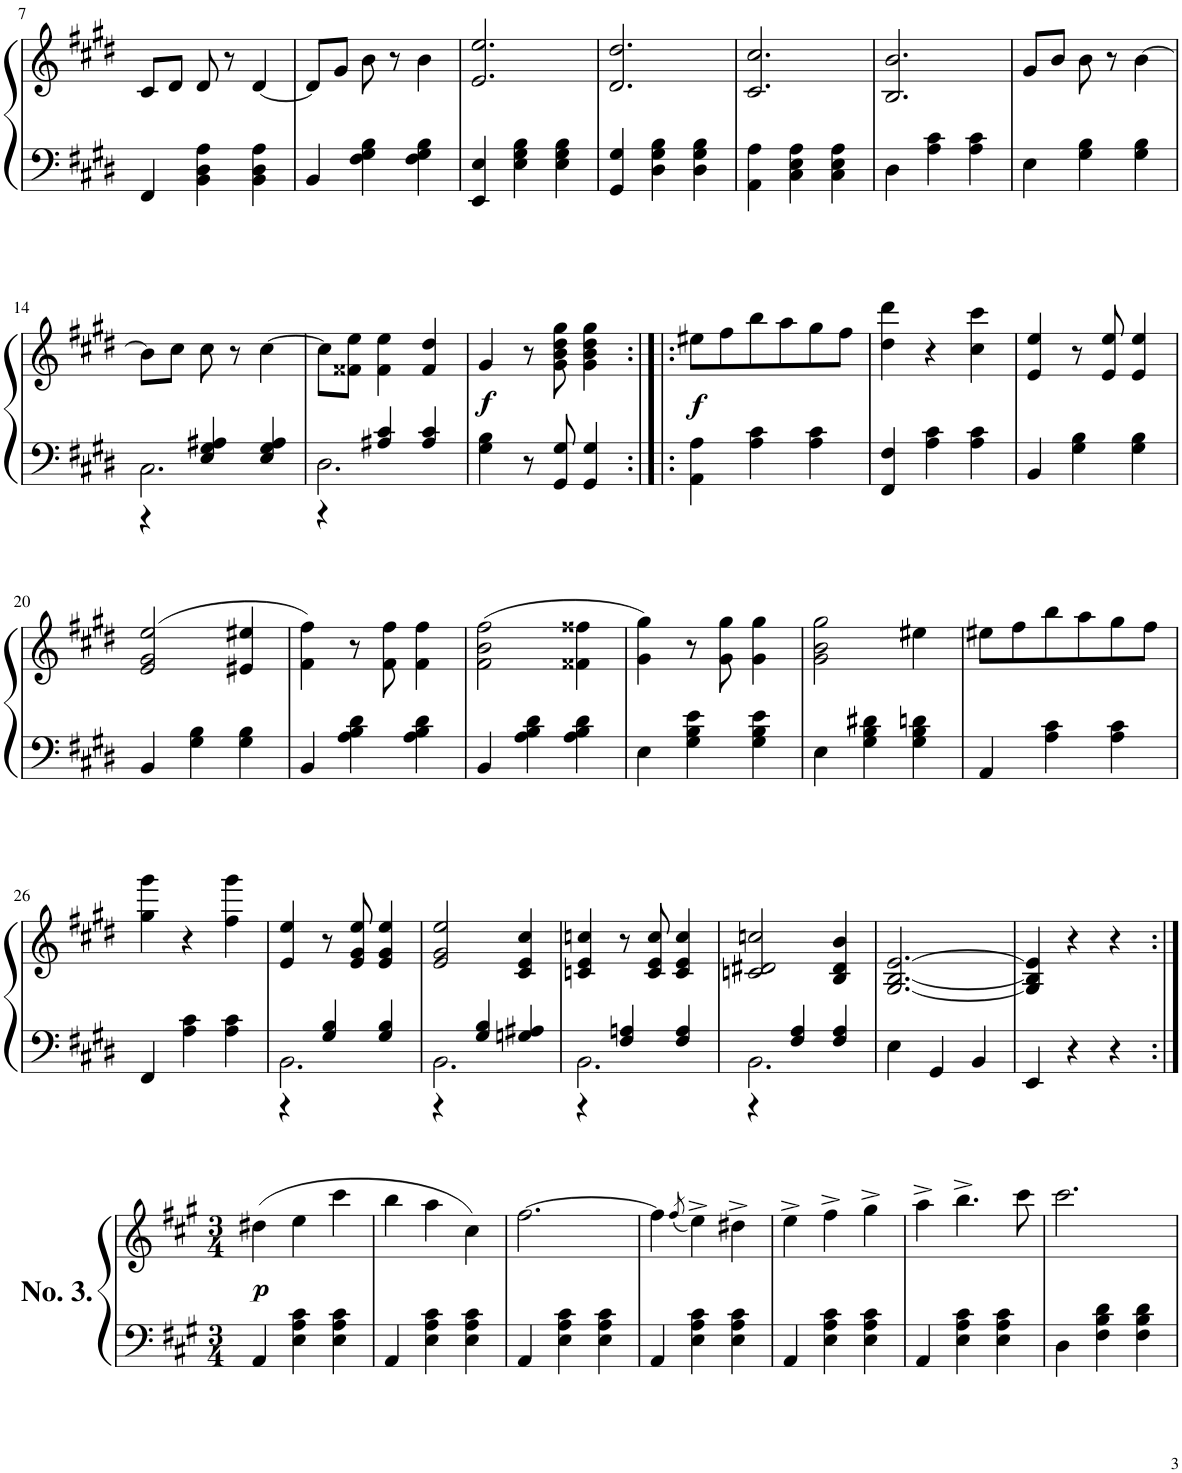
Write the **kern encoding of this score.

**kern	**kern	**dynam
*part1	*part1	*part1
*staff2	*staff1	*staff1/2
*I"Piano	*	*
*I'Pno.	*	*
!!LO:PB:g=z
*clefF4	*clefG2	*
*k[f#c#g#d#]	*k[f#c#g#d#]	*
*M3/4	*M3/4	*
=7	=7	=7
4FF#/	8c#/L	.
.	8d#/J	.
4BB\ 4D#\ 4A\	8d#/	.
.	8r	.
4BB\ 4D#\ 4A\	[4d#/	.
=8	=8	=8
4BB/	8d#/L]	.
.	8g#/J	.
4F#\ 4G#\ 4B\	8b\	.
.	8r	.
4F#\ 4G#\ 4B\	4b\	.
=9	=9	=9
4EE/ 4E/	2.e/ 2.ee/	.
4E\ 4G#\ 4B\	.	.
4E\ 4G#\ 4B\	.	.
=10	=10	=10
4GG#/ 4G#/	2.d#/ 2.dd#/	.
4D#\ 4G#\ 4B\	.	.
4D#\ 4G#\ 4B\	.	.
=11	=11	=11
4AA\ 4A\	2.c#/ 2.cc#/	.
4C#\ 4E\ 4A\	.	.
4C#\ 4E\ 4A\	.	.
=12	=12	=12
4D#\	2.B/ 2.b/	.
4A\ 4c#\	.	.
4A\ 4c#\	.	.
=13	=13	=13
4E\	8g#/L	.
.	8b/J	.
4G#\ 4B\	8b\	.
.	8r	.
4G#\ 4B\	[4b\	.
!!LO:LB:g=z
=14	=14	=14
*^	*	*
2.C#\	4r	8b\L]	.
.	.	8cc#\J	.
.	4E/ 4G#/ 4A#X/	8cc#\	.
.	.	8r	.
.	4E/ 4G#/ 4A#/	[4cc#\	.
=15	=15	=15	=15
2.D#\	4r	8cc#\L]	.
.	.	8f##X\ 8ee\J	.
.	4A#X/ 4c#/	4f##\ 4ee\	.
.	4A#/ 4c#/	4f##/ 4dd#/	.
=16	=16	=16	=16
!	!	!	!LO:DY:b
*v	*v	*	*
4G#\ 4B\	4g#/	f
8r	8r	.
8GG#/ 8G#/	8g#\ 8b\ 8dd#\ 8gg#\	.
4GG#/ 4G#/	4g#\ 4b\ 4dd#\ 4gg#\	.
=17:|!|:	=17:|!|:	=17:|!|:
!	!	!LO:DY:b
4AA\ 4A\	8ee#X\L	f
.	8ff#\	.
4A\ 4c#\	8bb\	.
.	8aa\	.
4A\ 4c#\	8gg#\	.
.	8ff#\J	.
=18	=18	=18
4FF#/ 4F#/	4dd#\ 4ddd#\	.
4A\ 4c#\	4r	.
4A\ 4c#\	4cc#\ 4ccc#\	.
=19	=19	=19
4BB/	4e/ 4ee/	.
4G#\ 4B\	8r	.
.	8e/ 8ee/	.
4G#\ 4B\	4e/ 4ee/	.
!!LO:LB:g=z
=20	=20	=20
4BB/	(>2e/ 2g#/ 2ee/	.
4G#\ 4B\	.	.
4G#\ 4B\	4e#X/ 4ee#X/	.
=21	=21	=21
4BB/	4f#\ 4ff#\)	.
4A\ 4B\ 4d#\	8r	.
.	8f#\ 8ff#\	.
4A\ 4B\ 4d#\	4f#\ 4ff#\	.
=22	=22	=22
4BB/	(2f#\ 2b\ 2ff#\	.
4A\ 4B\ 4d#\	.	.
4A\ 4B\ 4d#\	4f##X\ 4ff##X\	.
=23	=23	=23
4E\	4g#\ 4gg#\)	.
4G#\ 4B\ 4e\	8r	.
.	8g#\ 8gg#\	.
4G#\ 4B\ 4e\	4g#\ 4gg#\	.
=24	=24	=24
4E\	2g#\ 2b\ 2gg#\	.
4G#\ 4B\ 4d#X\	.	.
4G#\ 4B\ 4dn\	4ee#X\	.
=25	=25	=25
4AA/	8ee#X\L	.
.	8ff#\	.
4A\ 4c#\	8bb\	.
.	8aa\	.
4A\ 4c#\	8gg#\	.
.	8ff#\J	.
!!LO:LB:g=z
=26	=26	=26
4FF#/	4gg#\ 4ggg#\	.
4A\ 4c#\	4r	.
4A\ 4c#\	4ff#\ 4ggg#\	.
=27	=27	=27
*^	*	*
2.BB\	4r	4e/ 4ee/	.
.	4G#/ 4B/	8r	.
.	.	8e/ 8g#/ 8ee/	.
.	4G#/ 4B/	4e/ 4g#/ 4ee/	.
=28	=28	=28	=28
2.BB\	4r	2e/ 2g#/ 2ee/	.
.	4G#/ 4B/	.	.
.	4Gn/ 4A#X/	4c#/ 4e/ 4cc#/	.
=29	=29	=29	=29
2.BB\	4r	4cn/ 4e/ 4ccn/	.
.	4F#/ 4An/	8r	.
.	.	8c/ 8e/ 8cc/	.
.	4F#/ 4A/	4c/ 4e/ 4cc/	.
=30	=30	=30	=30
2.BB\	4r	2cn/ 2d#X/ 2ccn/	.
.	4F#/ 4A/	.	.
.	4F#/ 4A/	4B/ 4d#/ 4b/	.
*v	*v	*	*
=31	=31	=31
4E\	[2.G#/ [2.B/ [2.e/	.
4GG#/	.	.
4BB/	.	.
=32	=32	=32
4EE/	4G#/] 4B/] 4e/]	.
4r	4r	.
4r	4r	.
!!LO:LB:g=z
=1:|!	=1:|!	=1:|!
*k[f#c#g#]	*k[f#c#g#]	*
*M3/4	*M3/4	*
!	!	!LO:DY:b
4AA/	(4dd#X\	p
4E\ 4A\ 4c#\	4ee\	.
4E\ 4A\ 4c#\	4ccc#\	.
=2	=2	=2
4AA/	4bb\	.
4E\ 4A\ 4c#\	4aa\	.
4E\ 4A\ 4c#\	4cc#\)	.
=3	=3	=3
4AA/	[2.ff#\	.
4E\ 4A\ 4c#\	.	.
4E\ 4A\ 4c#\	.	.
=4	=4	=4
4AA/	4ff#\]	.
.	(8qff#/	.
4E\ 4A\ 4c#\	4ee^\)	.
4E\ 4A\ 4c#\	4dd#X^\	.
=5	=5	=5
4AA/	4ee^\	.
4E\ 4A\ 4c#\	4ff#^\	.
4E\ 4A\ 4c#\	4gg#^\	.
=6	=6	=6
4AA/	4aa^\	.
4E\ 4A\ 4c#\	4.bb^\	.
4E\ 4A\ 4c#\	.	.
.	8ccc#\	.
=7	=7	=7
4D\	2.ccc#\	.
4F#\ 4B\ 4d\	.	.
4F#\ 4B\ 4d\	.	.
=	=	=
*-	*-	*-
